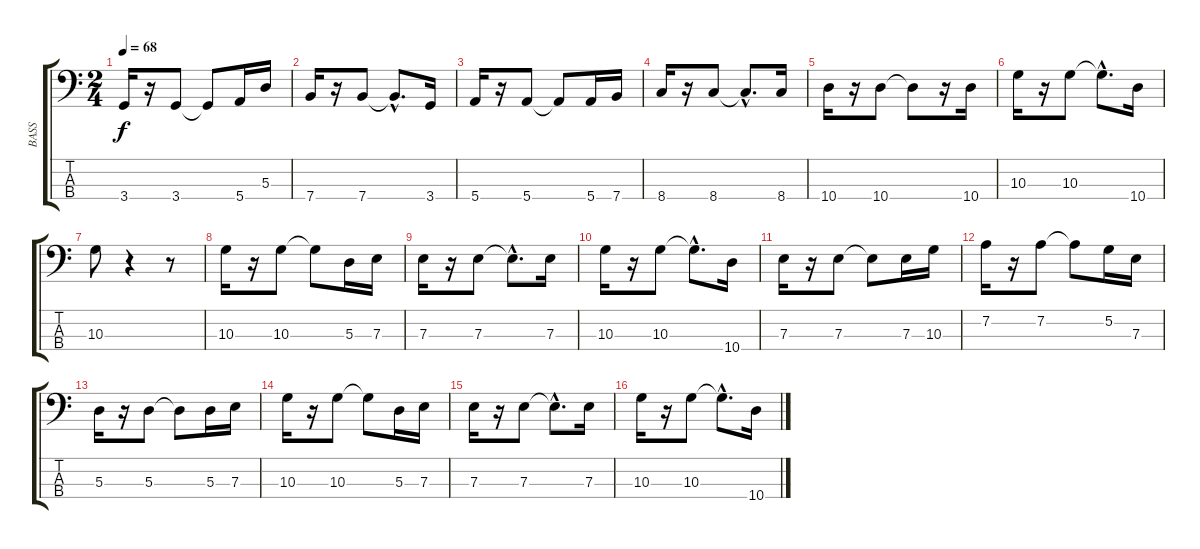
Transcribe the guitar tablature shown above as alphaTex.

\track ("BASS" "BASS") {instrument electricbassfinger}
\staff {score tabs}
\tuning (G2 D2 A1 E1) {hide}
\ts (2 4)
\tempo 68
\clef f4
\ks c
3.4.16{dy f} r.16 3.4.8 3.4{t}.8 5.4.16 5.3.16 |
7.4.16 r.16 7.4.8 7.4{hac t}.8{d} 3.4.16 |
5.4.16 r.16 5.4.8 5.4{t}.8 5.4.16 7.4.16 |
8.4.16 r.16 8.4.8 8.4{hac t}.8{d} 8.4.16 |
10.4.16 r.16 10.4.8 10.4{t}.8 r.16 10.4.16 |
10.3.16 r.16 10.3.8 10.3{hac t}.8{d} 10.4.16 |
10.3.8 r.4 r.8 |
10.3.16 r.16 10.3.8 10.3{t}.8 5.3.16 7.3.16 |
7.3.16 r.16 7.3.8 7.3{hac t}.8{d} 7.3.16 |
10.3.16 r.16 10.3.8 10.3{hac t}.8{d} 10.4.16 |
7.3.16 r.16 7.3.8 7.3{t}.8 7.3.16 10.3.16 |
7.2.16 r.16 7.2.8 7.2{t}.8 5.2.16 7.3.16 |
5.3.16 r.16 5.3.8 5.3{t}.8 5.3.16 7.3.16 |
10.3.16 r.16 10.3.8 10.3{t}.8 5.3.16 7.3.16 |
7.3.16 r.16 7.3.8 7.3{hac t}.8{d} 7.3.16 |
10.3.16 r.16 10.3.8 10.3{hac t}.8{d} 10.4.16
